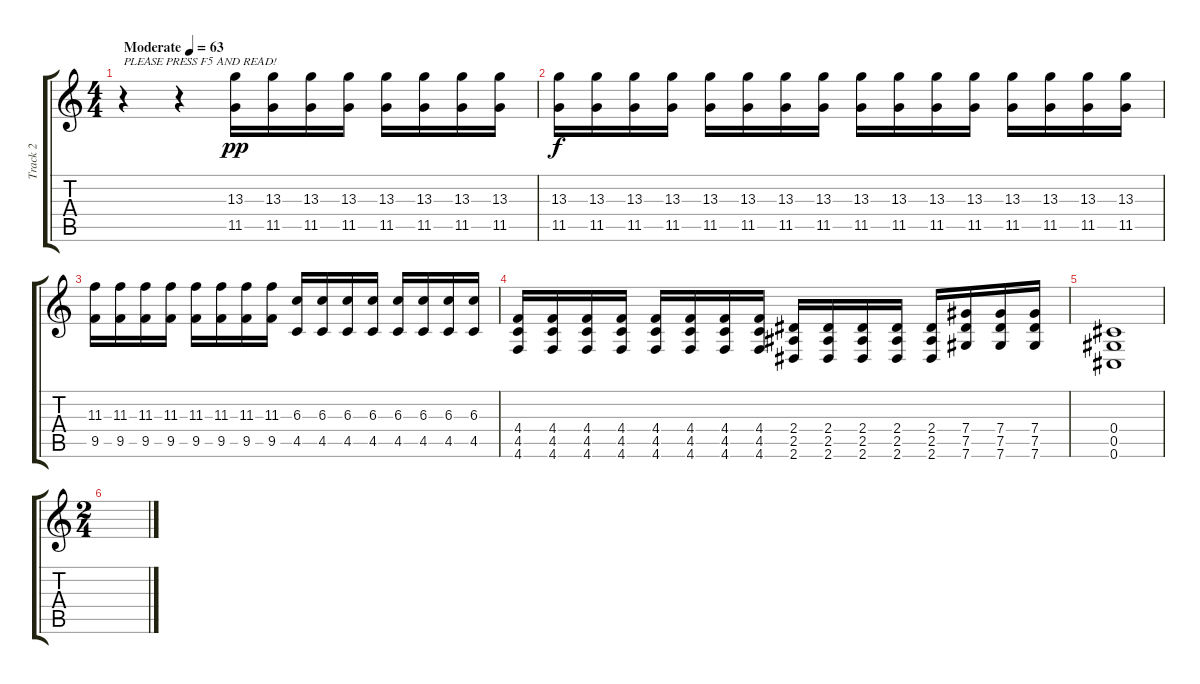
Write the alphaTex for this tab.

\track ("Track 2" "Track 2") {instrument distortionguitar}
\staff {score tabs}
\tuning (Eb4 Bb3 Gb3 Db3 Ab2 Db2) {hide}
\ts (4 4)
\tempo (63 "Moderate")
\clef g2
\ks c
r.4{txt "PLEASE PRESS F5 AND READ!" dy pp instrument distortionguitar} r.4 (13.3 11.5).16 (13.3 11.5).16 (13.3 11.5).16 (13.3 11.5).16 (13.3 11.5).16 (13.3 11.5).16 (13.3 11.5).16 (13.3 11.5).16 |
(13.3 11.5).16{dy f} (13.3 11.5).16 (13.3 11.5).16 (13.3 11.5).16 (13.3 11.5).16 (13.3 11.5).16 (13.3 11.5).16 (13.3 11.5).16 (13.3 11.5).16 (13.3 11.5).16 (13.3 11.5).16 (13.3 11.5).16 (13.3 11.5).16 (13.3 11.5).16 (13.3 11.5).16 (13.3 11.5).16 |
(11.3 9.5).16 (11.3 9.5).16 (11.3 9.5).16 (11.3 9.5).16 (11.3 9.5).16 (11.3 9.5).16 (11.3 9.5).16 (11.3 9.5).16 (6.3 4.5).16 (6.3 4.5).16 (6.3 4.5).16 (6.3 4.5).16 (6.3 4.5).16 (6.3 4.5).16 (6.3 4.5).16 (6.3 4.5).16 |
(4.4 4.5 4.6).16 (4.4 4.5 4.6).16 (4.4 4.5 4.6).16 (4.4 4.5 4.6).16 (4.4 4.5 4.6).16 (4.4 4.5 4.6).16 (4.4 4.5 4.6).16 (4.4 4.5 4.6).16 (2.4 2.5 2.6).16 (2.4 2.5 2.6).16 (2.4 2.5 2.6).16 (2.4 2.5 2.6).16 (2.4 2.5 2.6).16 (7.4 7.5 7.6).16 (7.4 7.5 7.6).16 (7.4 7.5 7.6).16 |
(0.4 0.5 0.6).1 |
\ts (2 4)
